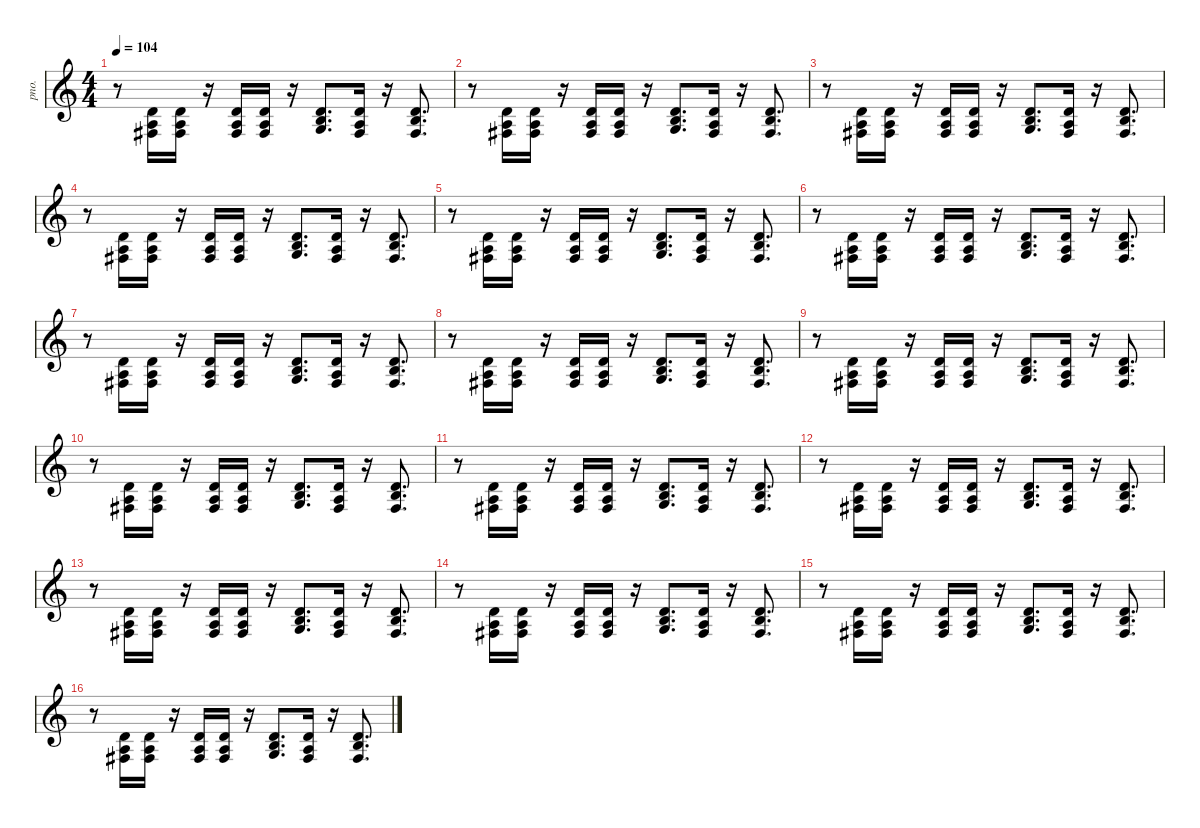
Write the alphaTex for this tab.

\defaultSystemsLayout 4
\hideDynamics
\bracketExtendMode nobrackets
\otherSystemsTrackNameOrientation horizontal
\track ("Piano" "pno.") {instrument brightacousticpiano}
\staff {score}
\tuning (E4 B3 G3 D3 A2 E2)
\ts (4 4)
\tempo 104
\clef g2
\ks c
r.8{dy f beam Down} (3.2 2.3 4.4{acc #}).16{beam Up} (3.2 2.3 4.4{acc #}).16{beam Up} r.16{beam Up} (3.2 2.3 4.4{acc #}).16{beam Up} (3.2 2.3 4.4{acc #}).16{beam Up} r.16{beam Up} (3.2 4.3 5.4).8{d beam Up} (3.2 2.3 4.4{acc #}).16{beam Up} r.16{beam Up} (3.2 4.3 4.4{acc #}).8{d beam Up} |
r.8{beam Down} (3.2 2.3 4.4{acc #}).16{beam Up} (3.2 2.3 4.4{acc #}).16{beam Up} r.16{beam Up} (3.2 2.3 4.4{acc #}).16{beam Up} (3.2 2.3 4.4{acc #}).16{beam Up} r.16{beam Up} (3.2 4.3 5.4).8{d beam Up} (3.2 2.3 4.4{acc #}).16{beam Up} r.16{beam Up} (3.2 4.3 4.4{acc #}).8{d beam Up} |
r.8{beam Down} (3.2 2.3 4.4{acc #}).16{beam Up} (3.2 2.3 4.4{acc #}).16{beam Up} r.16{beam Up} (3.2 2.3 4.4{acc #}).16{beam Up} (3.2 2.3 4.4{acc #}).16{beam Up} r.16{beam Up} (3.2 4.3 5.4).8{d beam Up} (3.2 2.3 4.4{acc #}).16{beam Up} r.16{beam Up} (3.2 4.3 4.4{acc #}).8{d beam Up} |
r.8{beam Down} (3.2 2.3 4.4{acc #}).16{beam Up} (3.2 2.3 4.4{acc #}).16{beam Up} r.16{beam Up} (3.2 2.3 4.4{acc #}).16{beam Up} (3.2 2.3 4.4{acc #}).16{beam Up} r.16{beam Up} (3.2 4.3 5.4).8{d beam Up} (3.2 2.3 4.4{acc #}).16{beam Up} r.16{beam Up} (3.2 4.3 4.4{acc #}).8{d beam Up} |
r.8{beam Down} (3.2 2.3 4.4{acc #}).16{beam Up} (3.2 2.3 4.4{acc #}).16{beam Up} r.16{beam Up} (3.2 2.3 4.4{acc #}).16{beam Up} (3.2 2.3 4.4{acc #}).16{beam Up} r.16{beam Up} (3.2 4.3 5.4).8{d beam Up} (3.2 2.3 4.4{acc #}).16{beam Up} r.16{beam Up} (3.2 4.3 4.4{acc #}).8{d beam Up} |
r.8{beam Down} (3.2 2.3 4.4{acc #}).16{beam Up} (3.2 2.3 4.4{acc #}).16{beam Up} r.16{beam Up} (3.2 2.3 4.4{acc #}).16{beam Up} (3.2 2.3 4.4{acc #}).16{beam Up} r.16{beam Up} (3.2 4.3 5.4).8{d beam Up} (3.2 2.3 4.4{acc #}).16{beam Up} r.16{beam Up} (3.2 4.3 4.4{acc #}).8{d beam Up} |
r.8{beam Down} (3.2 2.3 4.4{acc #}).16{beam Up} (3.2 2.3 4.4{acc #}).16{beam Up} r.16{beam Up} (3.2 2.3 4.4{acc #}).16{beam Up} (3.2 2.3 4.4{acc #}).16{beam Up} r.16{beam Up} (3.2 4.3 5.4).8{d beam Up} (3.2 2.3 4.4{acc #}).16{beam Up} r.16{beam Up} (3.2 4.3 4.4{acc #}).8{d beam Up} |
r.8{beam Down} (3.2 2.3 4.4{acc #}).16{beam Up} (3.2 2.3 4.4{acc #}).16{beam Up} r.16{beam Up} (3.2 2.3 4.4{acc #}).16{beam Up} (3.2 2.3 4.4{acc #}).16{beam Up} r.16{beam Up} (3.2 4.3 5.4).8{d beam Up} (3.2 2.3 4.4{acc #}).16{beam Up} r.16{beam Up} (3.2 4.3 4.4{acc #}).8{d beam Up} |
r.8{beam Down} (3.2 2.3 4.4{acc #}).16{beam Up} (3.2 2.3 4.4{acc #}).16{beam Up} r.16{beam Up} (3.2 2.3 4.4{acc #}).16{beam Up} (3.2 2.3 4.4{acc #}).16{beam Up} r.16{beam Up} (3.2 4.3 5.4).8{d beam Up} (3.2 2.3 4.4{acc #}).16{beam Up} r.16{beam Up} (3.2 4.3 4.4{acc #}).8{d beam Up} |
r.8{beam Down} (3.2 2.3 4.4{acc #}).16{beam Up} (3.2 2.3 4.4{acc #}).16{beam Up} r.16{beam Up} (3.2 2.3 4.4{acc #}).16{beam Up} (3.2 2.3 4.4{acc #}).16{beam Up} r.16{beam Up} (3.2 4.3 5.4).8{d beam Up} (3.2 2.3 4.4{acc #}).16{beam Up} r.16{beam Up} (3.2 4.3 4.4{acc #}).8{d beam Up} |
r.8{beam Down} (3.2 2.3 4.4{acc #}).16{beam Up} (3.2 2.3 4.4{acc #}).16{beam Up} r.16{beam Up} (3.2 2.3 4.4{acc #}).16{beam Up} (3.2 2.3 4.4{acc #}).16{beam Up} r.16{beam Up} (3.2 4.3 5.4).8{d beam Up} (3.2 2.3 4.4{acc #}).16{beam Up} r.16{beam Up} (3.2 4.3 4.4{acc #}).8{d beam Up} |
r.8{beam Down} (3.2 2.3 4.4{acc #}).16{beam Up} (3.2 2.3 4.4{acc #}).16{beam Up} r.16{beam Up} (3.2 2.3 4.4{acc #}).16{beam Up} (3.2 2.3 4.4{acc #}).16{beam Up} r.16{beam Up} (3.2 4.3 5.4).8{d beam Up} (3.2 2.3 4.4{acc #}).16{beam Up} r.16{beam Up} (3.2 4.3 4.4{acc #}).8{d beam Up} |
r.8{beam Down} (3.2 2.3 4.4{acc #}).16{beam Up} (3.2 2.3 4.4{acc #}).16{beam Up} r.16{beam Up} (3.2 2.3 4.4{acc #}).16{beam Up} (3.2 2.3 4.4{acc #}).16{beam Up} r.16{beam Up} (3.2 4.3 5.4).8{d beam Up} (3.2 2.3 4.4{acc #}).16{beam Up} r.16{beam Up} (3.2 4.3 4.4{acc #}).8{d beam Up} |
r.8{beam Down} (3.2 2.3 4.4{acc #}).16{beam Up} (3.2 2.3 4.4{acc #}).16{beam Up} r.16{beam Up} (3.2 2.3 4.4{acc #}).16{beam Up} (3.2 2.3 4.4{acc #}).16{beam Up} r.16{beam Up} (3.2 4.3 5.4).8{d beam Up} (3.2 2.3 4.4{acc #}).16{beam Up} r.16{beam Up} (3.2 4.3 4.4{acc #}).8{d beam Up} |
r.8{beam Down} (3.2 2.3 4.4{acc #}).16{beam Up} (3.2 2.3 4.4{acc #}).16{beam Up} r.16{beam Up} (3.2 2.3 4.4{acc #}).16{beam Up} (3.2 2.3 4.4{acc #}).16{beam Up} r.16{beam Up} (3.2 4.3 5.4).8{d beam Up} (3.2 2.3 4.4{acc #}).16{beam Up} r.16{beam Up} (3.2 4.3 4.4{acc #}).8{d beam Up} |
r.8{beam Down} (3.2 2.3 4.4{acc #}).16{beam Up} (3.2 2.3 4.4{acc #}).16{beam Up} r.16{beam Up} (3.2 2.3 4.4{acc #}).16{beam Up} (3.2 2.3 4.4{acc #}).16{beam Up} r.16{beam Up} (3.2 4.3 5.4).8{d beam Up} (3.2 2.3 4.4{acc #}).16{beam Up} r.16{beam Up} (3.2 4.3 4.4{acc #}).8{d beam Up}
